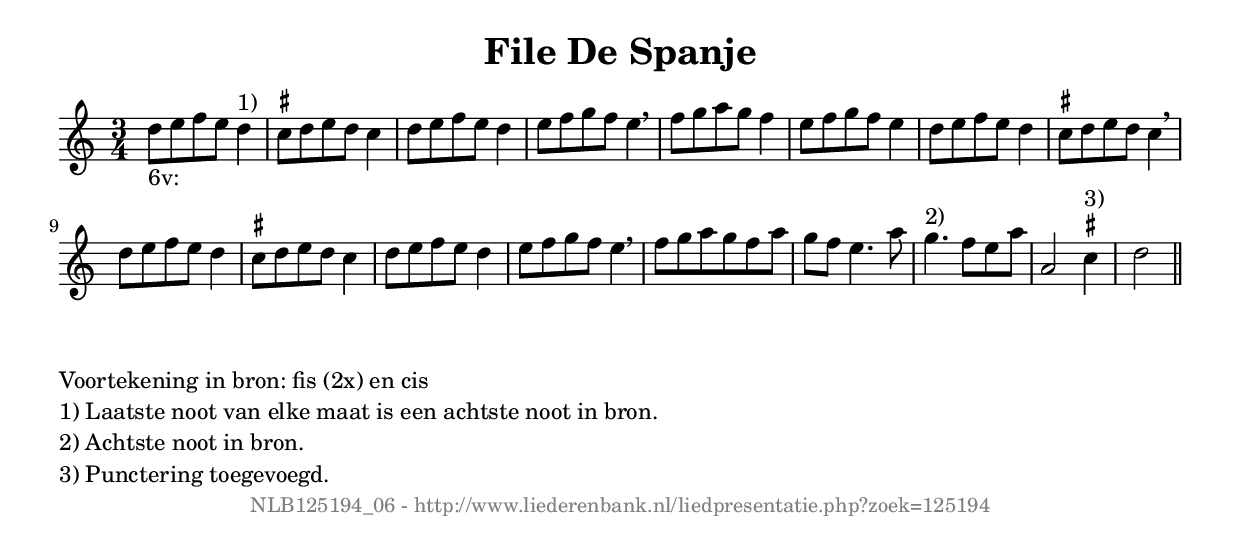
%
% produced by wce2krn 1.64 (7 June 2014)
%
\version"2.16"
#(append! paper-alist '(("long" . (cons (* 210 mm) (* 2000 mm)))))
#(set-default-paper-size "long")
sb = {\breathe}
mBreak = {\breathe }
bBreak = {\breathe }
x = {\once\override NoteHead #'style = #'cross }
gl=\glissando
itime={\override Staff.TimeSignature #'stencil = ##f }
ficta = {\once\set suggestAccidentals = ##t}
fine = {\once\override Score.RehearsalMark #'self-alignment-X = #1 \mark \markup {\italic{Fine}}}
dc = {\once\override Score.RehearsalMark #'self-alignment-X = #1 \mark \markup {\italic{D.C.}}}
dcf = {\once\override Score.RehearsalMark #'self-alignment-X = #1 \mark \markup {\italic{D.C. al Fine}}}
dcc = {\once\override Score.RehearsalMark #'self-alignment-X = #1 \mark \markup {\italic{D.C. al Coda}}}
ds = {\once\override Score.RehearsalMark #'self-alignment-X = #1 \mark \markup {\italic{D.S.}}}
dsf = {\once\override Score.RehearsalMark #'self-alignment-X = #1 \mark \markup {\italic{D.S. al Fine}}}
dsc = {\once\override Score.RehearsalMark #'self-alignment-X = #1 \mark \markup {\italic{D.S. al Coda}}}
pv = {\set Score.repeatCommands = #'((volta "1"))}
sv = {\set Score.repeatCommands = #'((volta "2"))}
tv = {\set Score.repeatCommands = #'((volta "3"))}
qv = {\set Score.repeatCommands = #'((volta "4"))}
xv = {\set Score.repeatCommands = #'((volta #f))}
\header{ tagline = ""
title = "File De Spanje"
}
\score {{
\key a \minor
\relative g'
{
\set melismaBusyProperties = #'()
\time 3/4
\tempo 4=120
\override Score.MetronomeMark #'transparent = ##t
\override Score.RehearsalMark #'break-visibility = #(vector #t #t #f)
d'8_"6v:" e f e d4^"1)" \ficta cis8 d e d \ficta cis4 d8 e f e d4 e8 f g f e4 \mBreak \bar "|"
f8 g a g f4 e8 f g f e4 d8 e f e d4 \ficta cis8 d e d \ficta cis4 \mBreak \bar "|"
d8 e f e d4 \ficta cis8 d e d \ficta cis4 d8 e f e d4 e8 f g f e4 \mBreak \bar "|"
f8 g a g f a g f e4. a8 g4.^"2)" f8 e a a,2 \ficta cis4^"3)" d2 \bar "||"
 }}
 \midi { }
 \layout {
            indent = 0.0\cm
}
}
\markup { \wordwrap-string #" 
Voortekening in bron: fis (2x) en cis

1) Laatste noot van elke maat is een achtste noot in bron.

2) Achtste noot in bron.

3) Punctering toegevoegd.
"}
\markup { \vspace #0 } \markup { \with-color #grey \fill-line { \center-column { \smaller "NLB125194_06 - http://www.liederenbank.nl/liedpresentatie.php?zoek=125194" } } }
